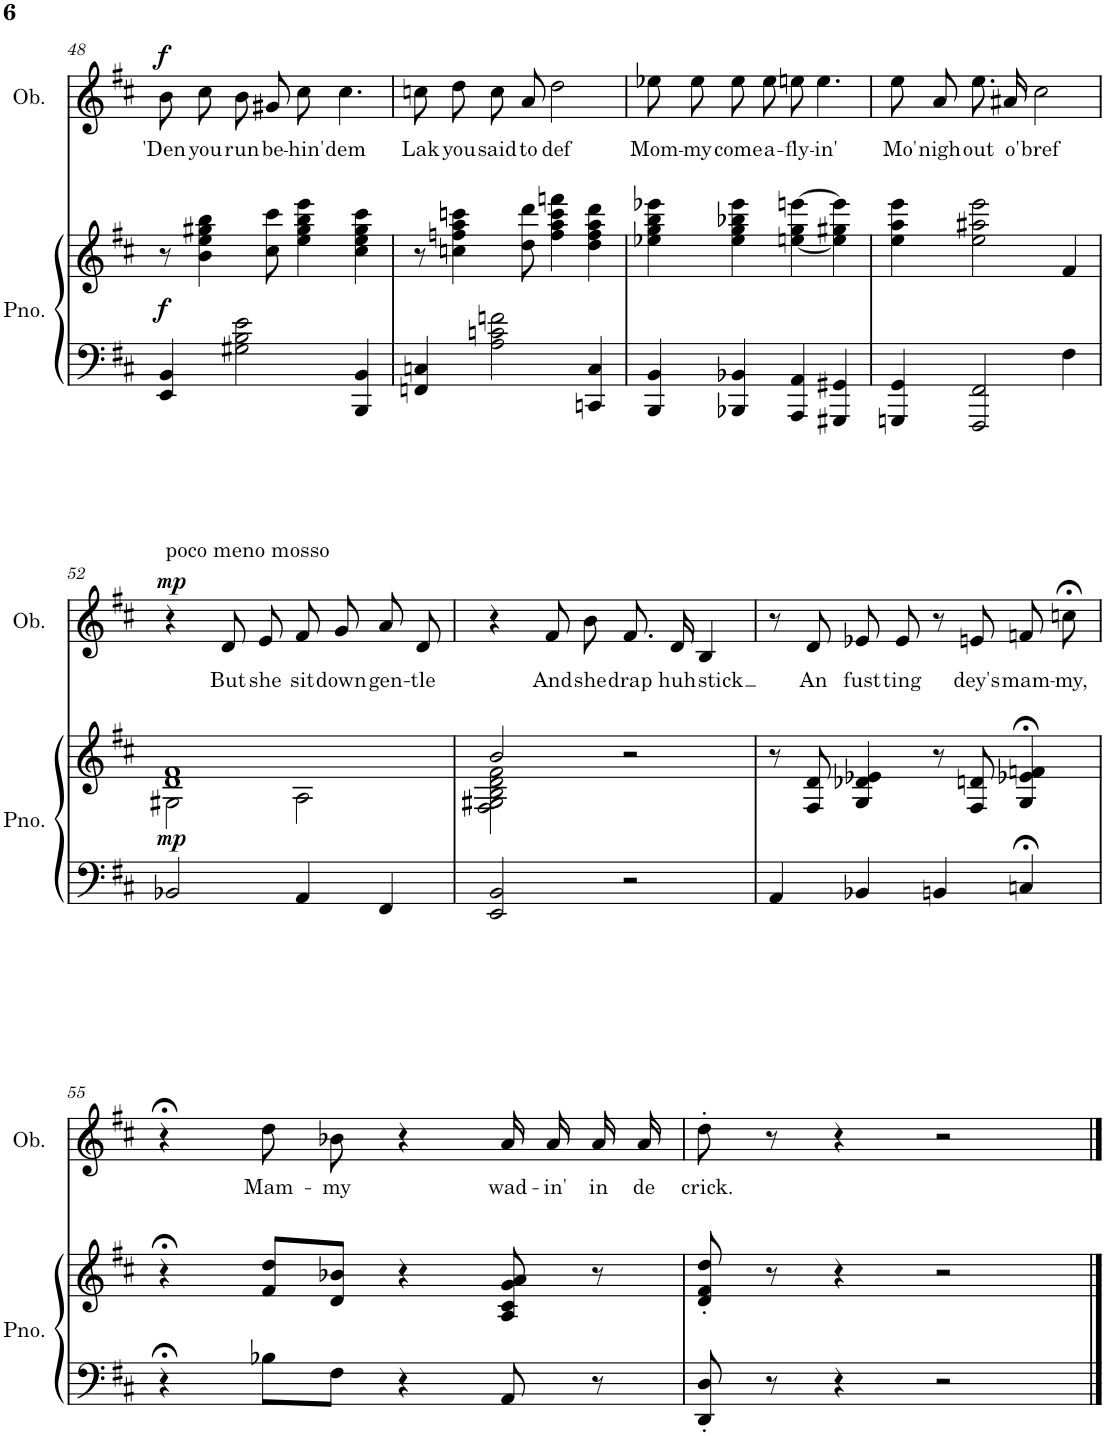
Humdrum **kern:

**kern	**kern	**dynam	**kern	**text	**dynam
*part2	*part2	*part2	*part1	*part1	*part1
*staff3	*staff2	*staff2/3	*staff1	*staff1	*staff1
*I"Piano	*	*	*I"Oboe	*	*
*I'Pno.	*	*	*I'Ob.	*	*
!!LO:PB:g=z
*clefF4	*clefG2	*	*clefG2	*	*
*k[f#c#]	*k[f#c#]	*	*k[f#c#]	*	*
*M4/4	*M4/4	*	*M4/4	*	*
=48	=48	=48	=48	=48	=48
!	!	!LO:DY:b	!	!LO:LY:b	!LO:DY:a
4EE/ 4BB/	8r	f	8b\L	'Den	f
!	!	!	!	!LO:LY:b	!
.	4b\ 4ee\ 4gg#X\ 4bb\	.	8cc#\J	you	.
!	!	!	!	!LO:LY:b	!
2G#X\ 2B\ 2e\	.	.	8b/L	run	.
!	!	!	!	!LO:LY:b	!
.	8cc#\ 8ccc#\	.	8g#X/J	be-	.
!	!	!	!	!LO:LY:b	!
.	4ee\ 4gg#\ 4bb\ 4eee\	.	8cc#\	-hin'	.
!	!	!	!	!LO:LY:b	!
.	.	.	4.cc#\	dem	.
4BBB/ 4BB/	4cc#\ 4ee\ 4gg#\ 4ccc#\	.	.	.	.
=49	=49	=49	=49	=49	=49
!	!	!	!	!LO:LY:b	!
4FFn/ 4Cn/	8r	.	8ccn\L	Lak	.
!	!	!	!	!LO:LY:b	!
.	4ccn\ 4ffn\ 4aa\ 4cccn\	.	8dd\J	you	.
!	!	!	!	!LO:LY:b	!
2A\ 2cn\ 2fn\	.	.	8cc\L	said	.
!	!	!	!	!LO:LY:b	!
.	8dd\ 8ddd\	.	8a\J	to	.
!	!	!	!	!LO:LY:b	!
.	4ff\ 4aa\ 4ccc\ 4fffn\	.	2dd\	def	.
4CCn/ 4C/	4dd\ 4ff\ 4aa\ 4ddd\	.	.	.	.
=50	=50	=50	=50	=50	=50
!	!	!	!	!LO:LY:b	!
4BBB/ 4BB/	4ee-X\ 4gg\ 4bb\ 4eee-X\	.	8ee-X\L	Mom-	.
!	!	!	!	!LO:LY:b	!
.	.	.	8ee-\J	-my	.
!	!	!	!	!LO:LY:b	!
4BBB-X/ 4BB-X/	4ee-\ 4gg\ 4bb-X\ 4eee-\	.	8ee-\L	come	.
!	!	!	!	!LO:LY:b	!
.	.	.	8ee-\J	a-	.
!	!	!	!	!LO:LY:b	!
4AAA/ 4AA/	[4een\ 4gg\ [4eeen\	.	8een\	-fly-	.
!	!	!	!	!LO:LY:b	!
.	.	.	4.ee\	-in'	.
4GGG#X/ 4GG#X/	4ee\] 4gg#X\ 4eee\]	.	.	.	.
=51	=51	=51	=51	=51	=51
!	!	!	!	!LO:LY:b	!
4GGGn/ 4GG/	4ee\ 4aa\ 4eee\	.	8ee\L	Mo'	.
!	!	!	!	!LO:LY:b	!
.	.	.	8a\J	nigh	.
!	!	!	!	!LO:LY:b	!
2FFF#/ 2FF#/	2ee\ 2aa#X\ 2eee\	.	8.ee\L	out	.
!	!	!	!	!LO:LY:b	!
.	.	.	16a#X\Jk	o'	.
!	!	!	!	!LO:LY:b	!
.	.	.	2cc#\	bref	.
4F#\	4f#/	.	.	.	.
!!LO:LB:g=z
=52	=52	=52	=52	=52	=52
*	*^	*	*	*	*
!	!	!	!	!LO:TX:a:t=poco meno mosso	!	!
!	!	!	!LO:DY:b	!	!	!LO:DY:a
2BB-X/	1d 1f#	2G#X\	mp	4r	.	mp
!	!	!	!	!	!LO:LY:b	!
.	.	.	.	8d/L	But	.
!	!	!	!	!	!LO:LY:b	!
.	.	.	.	8e/J	she	.
!	!	!	!	!	!LO:LY:b	!
4AA/	.	2A\	.	8f#/L	sit	.
!	!	!	!	!	!LO:LY:b	!
.	.	.	.	8g/J	down	.
!	!	!	!	!	!LO:LY:b	!
4FF#/	.	.	.	8a/L	gen-	.
!	!	!	!	!	!LO:LY:b	!
.	.	.	.	8d/J	-tle	.
=53	=53	=53	=53	=53	=53	=53
2EE/ 2BB/	2b/	2F#\ 2G#X\ 2B\ 2d\ 2f#\	.	4r	.	.
!	!	!	!	!	!LO:LY:b	!
.	.	.	.	8f#/L	And	.
!	!	!	!	!	!LO:LY:b	!
.	.	.	.	8b/J	she	.
!	!	!	!	!	!LO:LY:b	!
2r	2r	2ryy	.	8.f#/L	drap	.
!	!	!	!	!	!LO:LY:b	!
.	.	.	.	16d/Jk	huh	.
!	!	!	!	!	!LO:LY:b	!
.	.	.	.	4B/	stick	.
*	*v	*v	*	*	*	*
=54	=54	=54	=54	=54	=54
4AA/	8r	.	8r	.	.
!	!	!	!	!LO:LY:b	!
.	8F#/ 8d/	.	8d/	An	.
!	!	!	!	!LO:LY:b	!
4BB-X/	4G/ 4d-X/ 4e-X/	.	8e-X/L	fust	.
!	!	!	!	!LO:LY:b	!
.	.	.	8e-/J	ting	.
4BBn/	8r	.	8r	.	.
!	!	!	!	!LO:LY:b	!
.	8F#/ 8dn/	.	8en/	dey's	.
!	!	!	!	!LO:LY:b	!
4Cn;</	4G/;< 4e-X/;< 4fn/;<	.	8fn/L	mam-	.
!	!	!	!	!LO:LY:b	!
.	.	.	8ccn;</J	-my,	.
!!LO:LB:g=z
=55	=55	=55	=55	=55	=55
4r;<	4r;<	.	4r;<	.	.
!	!	!	!	!LO:LY:b	!
8B-X\L	8f#/ 8dd/L	.	8dd\L	Mam-	.
!	!	!	!	!LO:LY:b	!
8F#\J	8d/ 8b-X/J	.	8b-X\J	-my	.
4r	4r	.	4r	.	.
!	!	!	!	!LO:LY:b	!
8AA/	8A/ 8c#/ 8g/ 8a/	.	16a/LL	wad-	.
!	!	!	!	!LO:LY:b	!
.	.	.	16a/J	-in'	.
!	!	!	!	!LO:LY:b	!
8r	8r	.	16a/L	in	.
!	!	!	!	!LO:LY:b	!
.	.	.	16a/JJ	de	.
=56	=56	=56	=56	=56	=56
!	!	!	!	!LO:LY:b	!
8DD/' 8D/'	8d/' 8f#/' 8dd/'	.	8dd'\	crick.	.
8r	8r	.	8r	.	.
4r	4r	.	4r	.	.
2r	2r	.	2r	.	.
==	==	==	==	==	==
*-	*-	*-	*-	*-	*-
